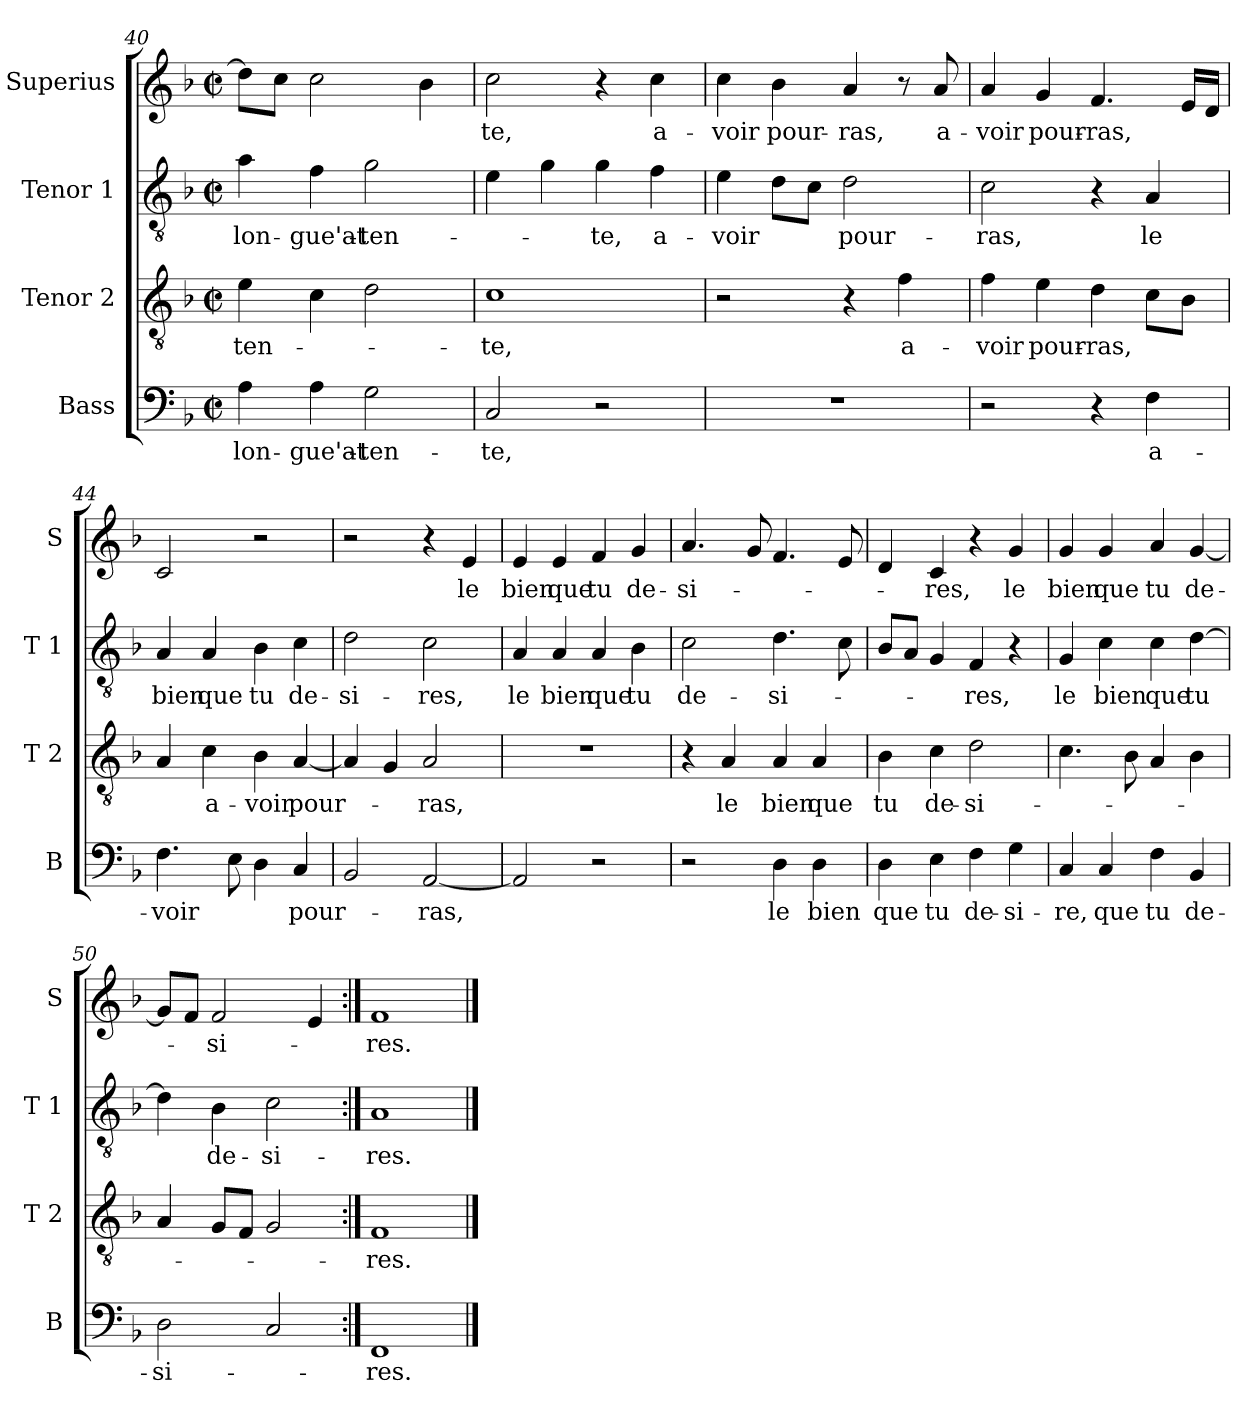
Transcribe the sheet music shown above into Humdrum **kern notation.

**kern	**text	**kern	**text	**kern	**text	**kern	**text
*part4	*part4	*part3	*part3	*part2	*part2	*part1	*part1
*staff4	*staff4	*staff3	*staff3	*staff2	*staff2	*staff1	*staff1
*I"Bass	*	*I"Tenor 2	*	*I"Tenor 1	*	*I"Superius	*
*I'B	*	*I'T 2	*	*I'T 1	*	*I'S	*
*clefF4	*	*clefGv2	*	*clefGv2	*	*clefG2	*
*k[b-]	*	*k[b-]	*	*k[b-]	*	*k[b-]	*
*F:	*	*F:	*	*F:	*	*F:	*
*M2/2	*	*M2/2	*	*M2/2	*	*M2/2	*
*met(c|)	*	*met(c|)	*	*met(c|)	*	*met(c|)	*
=40	=40	=40	=40	=40	=40	=40	=40
4A\	lon-	4e\	-ten-	4a\	lon-	8dd\L]	.
.	.	.	.	.	.	8cc\J	.
4A\	-gue'at-	4c\	.	4f\	-gue'at-	2cc\	.
2G\	-ten-	2d\	.	2g\	-ten-	.	.
.	.	.	.	.	.	4b-\	.
=41	=41	=41	=41	=41	=41	=41	=41
2C/	-te,	1c	-te,	4e\	.	2cc\	-te,
.	.	.	.	4g\	.	.	.
2r	.	.	.	4g\	-te,	4r	.
.	.	.	.	4f\	a-	4cc\	a-
!!LO:LB:g=z
=42	=42	=42	=42	=42	=42	=42	=42
1r	.	2r	.	4e\	-voir	4cc\	-voir
.	.	.	.	8d\L	.	4b-\	pour-
.	.	.	.	8c\J	.	.	.
.	.	4r	.	2d\	pour-	4a/	-ras,
.	.	4f\	a-	.	.	8r	.
.	.	.	.	.	.	8a/	a-
=43	=43	=43	=43	=43	=43	=43	=43
2r	.	4f\	-voir	2c\	-ras,	4a/	-voir
.	.	4e\	pour-	.	.	4g/	pour-
4r	.	4d\	-ras,	4r	.	4.f/	-ras,
4F\	a-	8c\L	.	4A/	le	.	.
.	.	8B-\J	.	.	.	16e/LL	.
.	.	.	.	.	.	16d/JJ	.
=44	=44	=44	=44	=44	=44	=44	=44
4.F\	-voir	4A/	.	4A/	bien	2c/	.
.	.	4c\	a-	4A/	que	.	.
8E\	.	.	.	.	.	.	.
4D\	.	4B-\	-voir	4B-\	tu	2r	.
4C/	pour-	[4A/	pour-	4c\	de-	.	.
=45	=45	=45	=45	=45	=45	=45	=45
2BB-/	.	4A/]	.	2d\	-si-	2r	.
.	.	4G/	.	.	.	.	.
[2AA/	-ras,	2A/	-ras,	2c\	-res,	4r	.
.	.	.	.	.	.	4e/	le
=46	=46	=46	=46	=46	=46	=46	=46
2AA/]	.	1r	.	4A/	le	4e/	bien
.	.	.	.	4A/	bien	4e/	que
2r	.	.	.	4A/	que	4f/	tu
.	.	.	.	4B-\	tu	4g/	de-
!!LO:LB:g=z
=47	=47	=47	=47	=47	=47	=47	=47
2r	.	4r	.	2c\	de-	4.a/	-si-
.	.	4A/	le	.	.	.	.
.	.	.	.	.	.	8g/	.
4D\	le	4A/	bien	4.d\	-si-	4.f/	.
4D\	bien	4A/	que	.	.	.	.
.	.	.	.	8c\	.	8e/	.
=48	=48	=48	=48	=48	=48	=48	=48
4D\	que	4B-\	tu	8B-/L	.	4d/	.
.	.	.	.	8A/J	.	.	.
4E\	tu	4c\	de-	4G/	.	4c/	-res,
4F\	de-	2d\	-si-	4F/	-res,	4r	.
4G\	-si-	.	.	4r	.	4g/	le
=49	=49	=49	=49	=49	=49	=49	=49
4C/	-re,	4.c\	.	4G/	le	4g/	bien
4C/	que	.	.	4c\	bien	4g/	que
.	.	8B-\	.	.	.	.	.
4F\	tu	4A/	.	4c\	que	4a/	tu
4BB-/	de-	4B-\	.	[4d\	tu	[4g/	de-
=50	=50	=50	=50	=50	=50	=50	=50
2D\	-si-	4A/	.	4d\]	.	8g/L]	.
.	.	.	.	.	.	8f/J	.
.	.	8G/L	.	4B-\	de-	2f/	-si-
.	.	8F/J	.	.	.	.	.
2C/	.	2G/	.	2c\	-si-	.	.
.	.	.	.	.	.	4e/	.
=51:|!	=51:|!	=51:|!	=51:|!	=51:|!	=51:|!	=51:|!	=51:|!
1FF	-res.	1F	-res.	1A	-res.	1f	-res.
==	==	==	==	==	==	==	==
*-	*-	*-	*-	*-	*-	*-	*-
